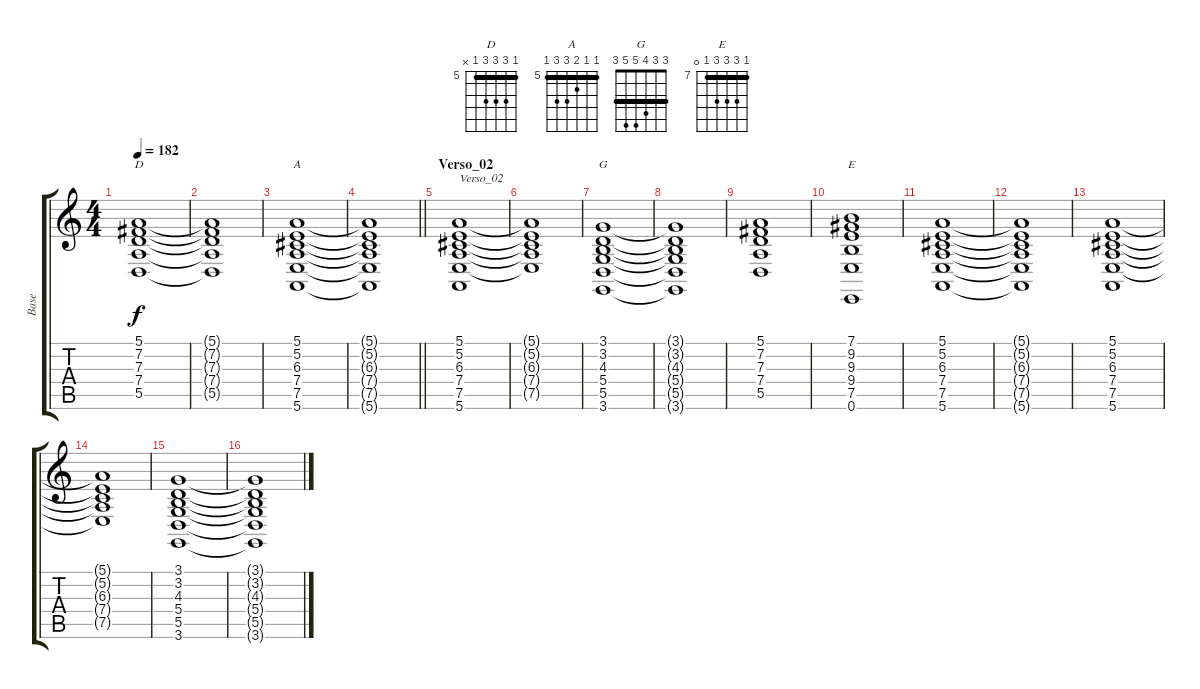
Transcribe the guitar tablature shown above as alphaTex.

\track ("Base" "Base") {instrument brightacousticpiano}
\staff {score tabs}
\tuning (E4 B3 G3 D3 A2 E2) {hide}
\chord ("D" 5 7 7 7 5 x) {firstfret 5 barre 5}
\chord ("A" 5 5 6 7 7 5) {firstfret 5 barre 5}
\chord ("G" 3 3 4 5 5 3) {barre 3}
\chord ("E" 7 9 9 9 7 0) {firstfret 7 barre 7}
\ts (4 4)
\tempo 182
\clef g2
\ks c
(5.1 7.2 7.3 7.4 5.5).1{ch "D" dy f} |
(5.1{t} 7.2{t} 7.3{t} 7.4{t} 5.5{t}).1 |
(5.1 5.2 6.3 7.4 7.5 5.6).1{ch "A"} |
\barLineRight lightlight
(5.1{t} 5.2{t} 6.3{t} 7.4{t} 7.5{t} 5.6{t}).1 |
\section ("" "Verso_02")
(5.1 5.2 6.3 7.4 7.5 5.6).1{txt "Verso_02"} |
(5.1{t} 5.2{t} 6.3{t} 7.4{t} 7.5{t}).1 |
(3.1 3.2 4.3 5.4 5.5 3.6).1{ch "G"} |
(3.1{t} 3.2{t} 4.3{t} 5.4{t} 5.5{t} 3.6{t}).1 |
(5.1 7.2 7.3 7.4 5.5).1 |
(7.1 9.2 9.3 9.4 7.5 0.6).1{ch "E"} |
(5.1 5.2 6.3 7.4 7.5 5.6).1 |
(5.1{t} 5.2{t} 6.3{t} 7.4{t} 7.5{t} 5.6{t}).1 |
(5.1 5.2 6.3 7.4 7.5 5.6).1 |
(5.1{t} 5.2{t} 6.3{t} 7.4{t} 7.5{t}).1 |
(3.1 3.2 4.3 5.4 5.5 3.6).1 |
(3.1{t} 3.2{t} 4.3{t} 5.4{t} 5.5{t} 3.6{t}).1
